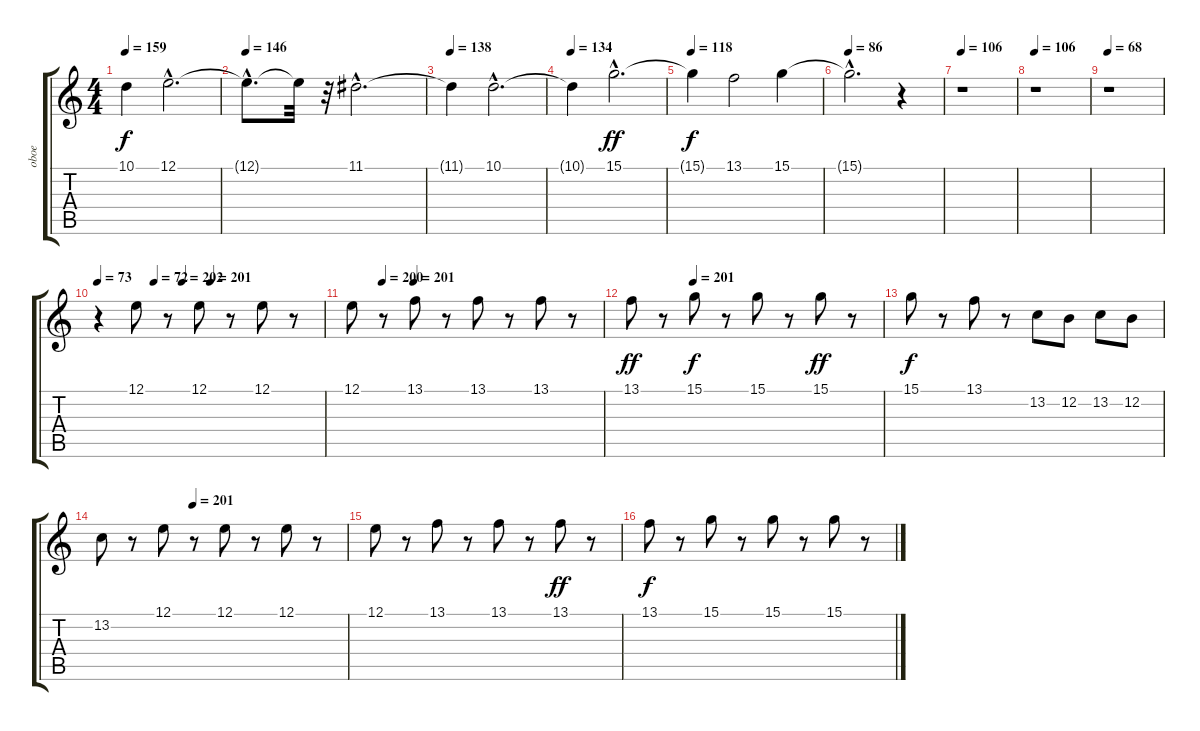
\track ("oboe" "oboe") {instrument oboe}
\staff {score tabs}
\tuning (E4 B3 G3 D3 A2 E2) {hide}
\ts (4 4)
\tempo 159
\clef g2
\ks c
10.1{t}.4{dy f} 12.1{hac}.2{d} |
\tempo 146
12.1{hac t}.8{d} 12.1{t}.32 r.32 11.1{hac}.2{d} |
\tempo 138
11.1{t}.4 10.1{hac}.2{d} |
\tempo 134
10.1{t}.4 15.1{hac}.2{d dy ff} |
\tempo 118
15.1{t}.4{dy f} 13.1.2 15.1.4 |
\tempo 86
15.1{hac t}.2{d} r.4 |
\tempo 106
r.1 |
\tempo 106
r.1 |
\tempo 68
r.1 |
\tempo 73
\tempo (72 0.25)
\tempo (202 0.375)
\tempo (201 0.5)
r.4 12.1.8 r.8 12.1.8 r.8 12.1.8 r.8 |
\tempo (200 0.125)
\tempo (201 0.25)
12.1.8 r.8 13.1.8 r.8 13.1.8 r.8 13.1.8 r.8 |
\tempo (201 0.25)
13.1.8{dy ff} r.8 15.1.8{dy f} r.8 15.1.8 r.8 15.1.8{dy ff} r.8 |
15.1.8{dy f} r.8 13.1.8 r.8 13.2.8 12.2.8 13.2.8 12.2.8 |
\tempo (201 0.375)
13.2.8 r.8 12.1.8 r.8 12.1.8 r.8 12.1.8 r.8 |
12.1.8 r.8 13.1.8 r.8 13.1.8 r.8 13.1.8{dy ff} r.8 |
13.1.8{dy f} r.8 15.1.8 r.8 15.1.8 r.8 15.1.8 r.8
